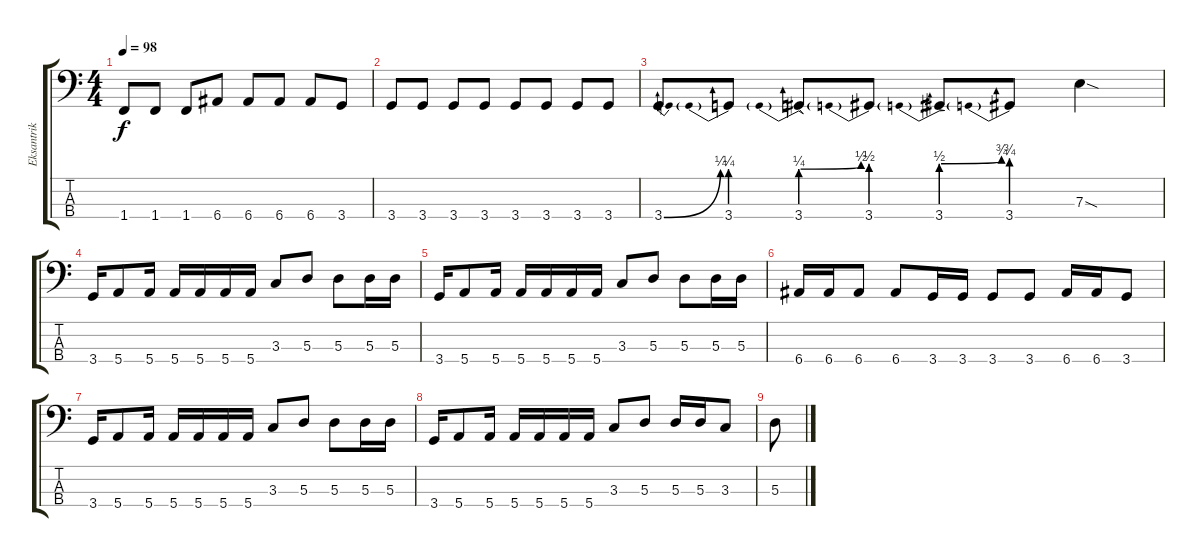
\track ("Eksantrik Bass Mili" "Eksantrik ") {instrument electricbassfinger}
\staff {score tabs}
\tuning (G2 D2 A1 E1) {hide}
\ts (4 4)
\tempo 98
\clef f4
\ks c
1.4.8{dy f} 1.4.8 1.4.8 6.4.8 6.4.8 6.4.8 6.4.8 3.4.8 |
3.4.8 3.4.8 3.4.8 3.4.8 3.4.8 3.4.8 3.4.8 3.4.8 |
3.4{be (bend 0 0 60 1)}.8 3.4{be (prebend 0 1 60 1)}.8 3.4{be (prebendbend 0 1 60 2)}.8 3.4{be (prebend 0 2 60 2)}.8 3.4{be (prebendbend 0 2 60 3)}.8 3.4{be (prebend 0 3 60 3)}.8 7.3{sod}.4 |
3.4.16 5.4.8 5.4.16 5.4.16 5.4.16 5.4.16 5.4.16 3.3.8 5.3.8 5.3.8 5.3.16 5.3.16 |
3.4.16 5.4.8 5.4.16 5.4.16 5.4.16 5.4.16 5.4.16 3.3.8 5.3.8 5.3.8 5.3.16 5.3.16 |
6.4.16 6.4.16 6.4.8 6.4.8 3.4.16 3.4.16 3.4.8 3.4.8 6.4.16 6.4.16 3.4.8 |
3.4.16 5.4.8 5.4.16 5.4.16 5.4.16 5.4.16 5.4.16 3.3.8 5.3.8 5.3.8 5.3.16 5.3.16 |
3.4.16 5.4.8 5.4.16 5.4.16 5.4.16 5.4.16 5.4.16 3.3.8 5.3.8 5.3.16 5.3.16 3.3.8 |
5.3.8
